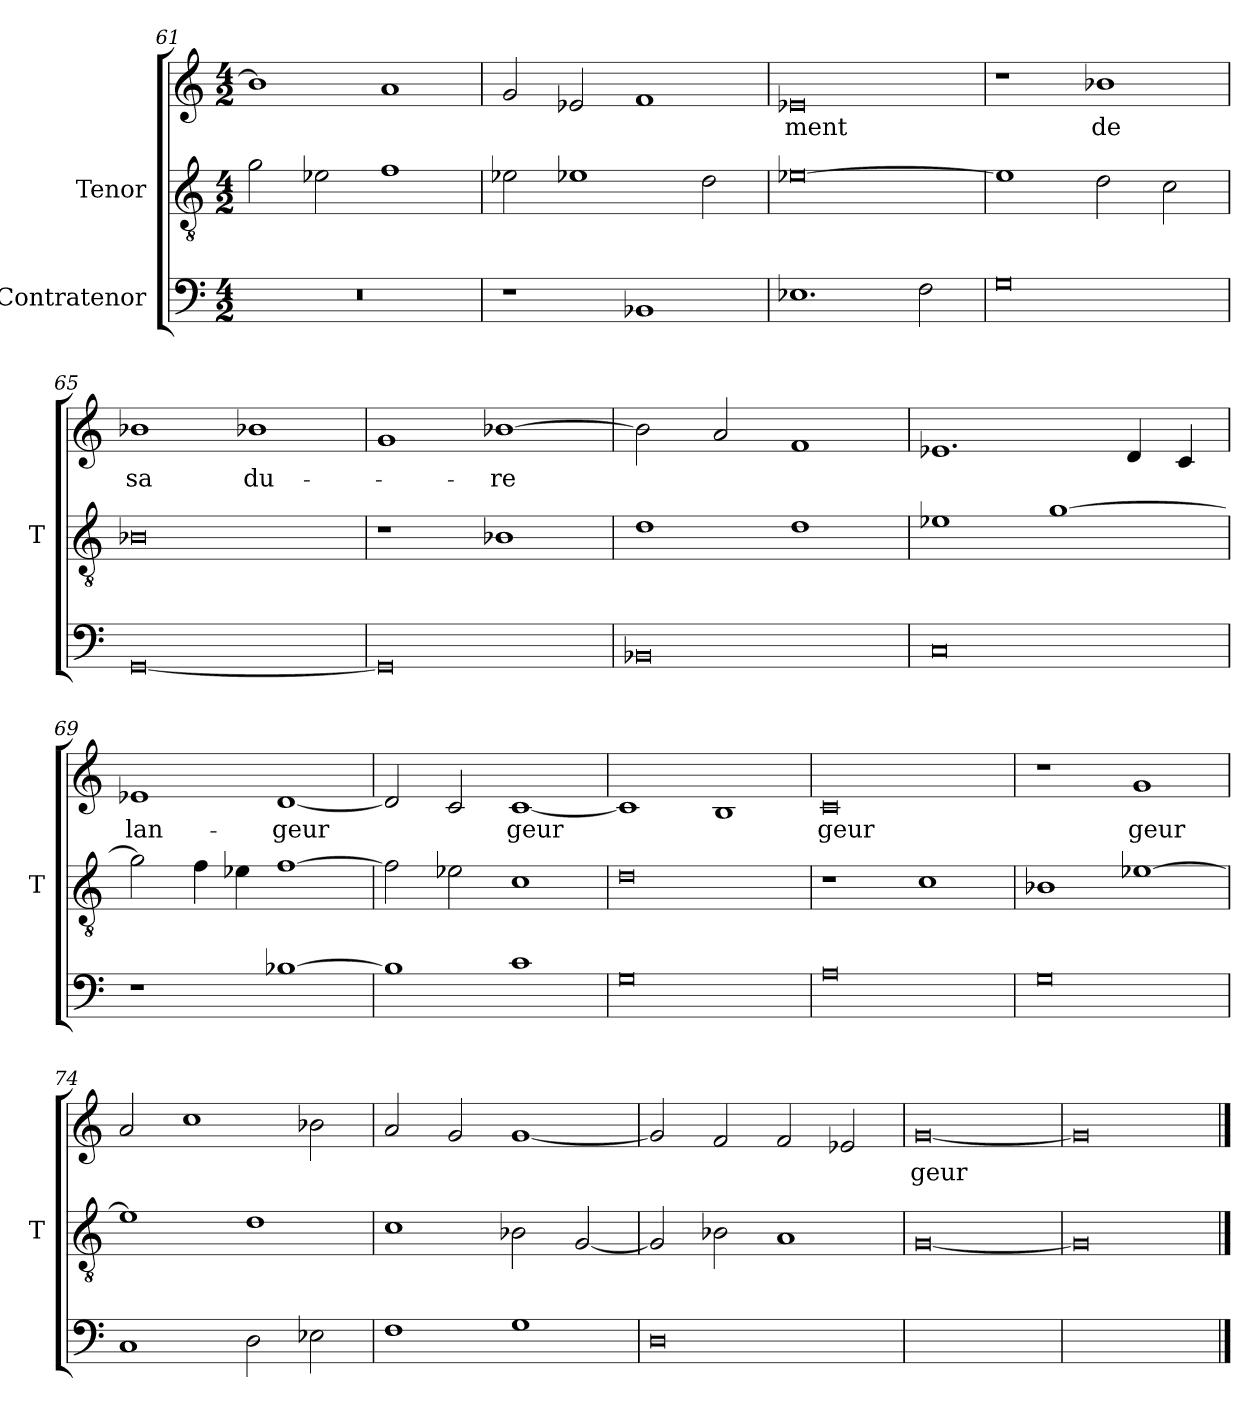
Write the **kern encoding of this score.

**kern	**kern	**kern	**text
*part3	*part2	*part1	*part1
*staff3	*staff2	*staff1	*staff1
*I"Contratenor	*I"Tenor	*	*
*	*I'T	*	*
*clefF4	*clefGv2	*clefG2	*
*M4/2	*M4/2	*M4/2	*
=61	=61	=61	=61
0r	2g	1b-]	.
.	2e-X	.	.
.	1f	1a	.
=62	=62	=62	=62
1r	2e-X	2g	.
.	1e-X	2e-X	.
1BB-X	.	1f	.
.	2d	.	.
=63	=63	=63	=63
1.E-X	[0e-X	0e-X	-ment
2F	.	.	.
=64	=64	=64	=64
0G	1e-]	1r	.
.	2d	1b-X	-de
.	2c	.	.
=65	=65	=65	=65
[0GG	0B-X	1b-X	-sa
.	.	1b-X	du-
=66	=66	=66	=66
0GG]	1r	1g	.
.	1B-X	[1b-X	-re
=67	=67	=67	=67
0BB-X	1d	2b-]	.
.	.	2a	.
.	1d	1f	.
=68	=68	=68	=68
0C	1e-X	1.e-X	.
.	[1g	.	.
.	.	4d	.
.	.	4c	.
=69	=69	=69	=69
1r	2g]	1e-X	lan-
.	4f	.	.
.	4e-X	.	.
[1B-X	[1f	[1d	-geur
=70	=70	=70	=70
1B-]	2f]	2d]	.
.	2e-X	2c	.
1c	1c	[1c	-geur
=71	=71	=71	=71
0G	0d	1c]	.
.	.	1B	.
=72	=72	=72	=72
0A	1r	0c	-geur
.	1c	.	.
=73	=73	=73	=73
0G	1B-X	1r	.
.	[1e-X	1g	-geur
=74	=74	=74	=74
1C	1e-]	2a	.
.	.	1cc	.
2D	1d	.	.
2E-X	.	2b-X	.
=75	=75	=75	=75
1F	1c	2a	.
.	.	2g	.
1G	2B-X	[1g	.
.	[2G	.	.
=76	=76	=76	=76
0D	2G]	2g]	.
.	2B-X	2f	.
.	1A	2f	.
.	.	2e-X	.
=77	=77	=77	=77
0ryy	[0G	[0g	-geur
=78	=78	=78	=78
0ryy	0G]	0g]	.
==	==	==	==
*-	*-	*-	*-
